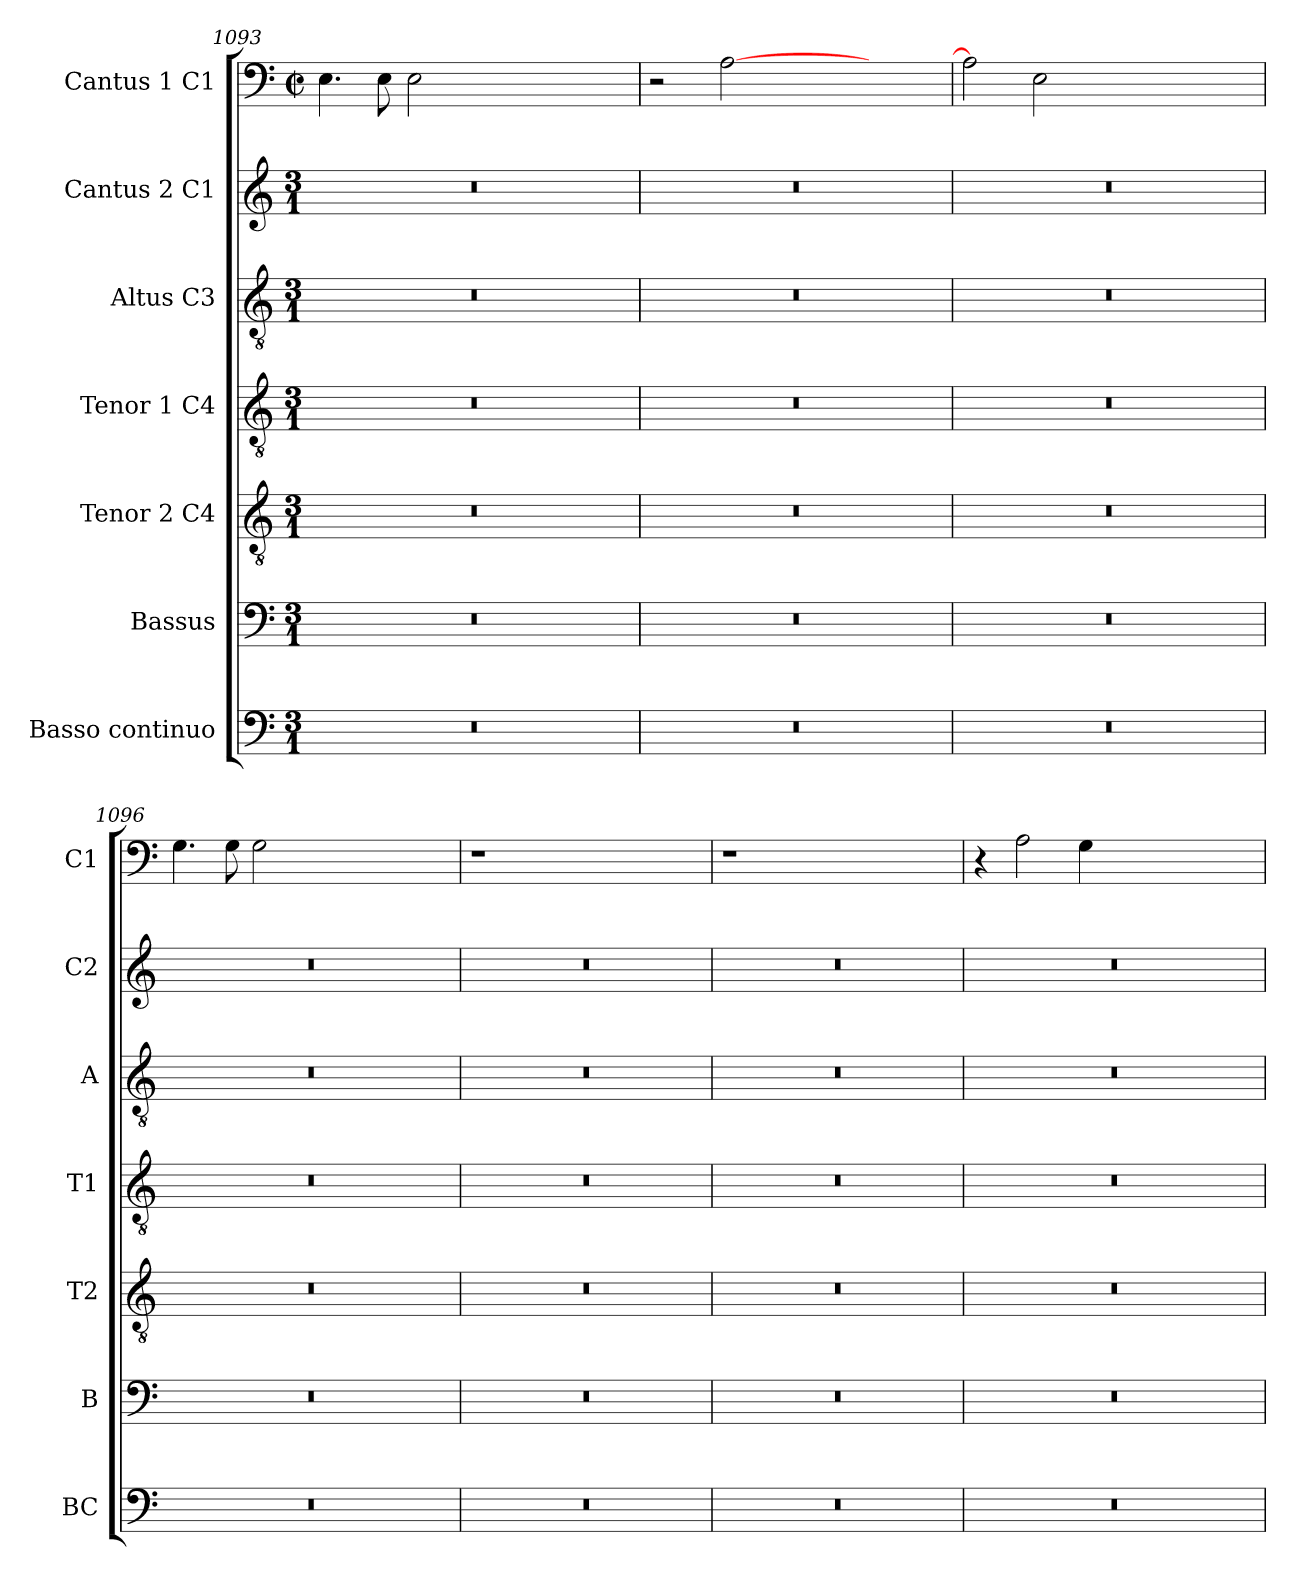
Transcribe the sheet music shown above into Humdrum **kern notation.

**kern	**kern	**kern	**kern	**kern	**kern	**kern
*part7	*part6	*part5	*part4	*part3	*part2	*part1
*staff7	*staff6	*staff5	*staff4	*staff3	*staff2	*staff1
*I"Basso continuo	*I"Bassus	*I"Tenor 2 C4	*I"Tenor 1 C4	*I"Altus C3	*I"Cantus 2 C1	*I"Cantus 1 C1
*I'BC	*I'B	*I'T2	*I'T1	*I'A	*I'C2	*I'C1
*clefF4	*clefF4	*clefGv2	*clefGv2	*clefGv2	*clefG2	*clefF4
*ITrd7c12	*	*	*	*	*	*
*k[]	*k[]	*k[]	*k[]	*k[]	*k[]	*k[]
*C:	*C:	*C:	*C:	*C:	*C:	*C:
*M3/1	*M3/1	*M3/1	*M3/1	*M3/1	*M3/1	*M2/2
*	*	*	*	*	*	*met(c|)
=1093	=1093	=1093	=1093	=1093	=1093	=1093
0.r	0.r	0.r	0.r	0.r	0.r	4.E\
.	.	.	.	.	.	8E\
.	.	.	.	.	.	2E\
.	.	.	.	.	.	0ryy
=1094	=1094	=1094	=1094	=1094	=1094	=1094
0.r	0.r	0.r	0.r	0.r	0.r	2r
.	.	.	.	.	.	[>2A\
.	.	.	.	.	.	0ryy
=1095	=1095	=1095	=1095	=1095	=1095	=1095
0.r	0.r	0.r	0.r	0.r	0.r	2A\]
.	.	.	.	.	.	2E\
.	.	.	.	.	.	0ryy
=1096	=1096	=1096	=1096	=1096	=1096	=1096
0.r	0.r	0.r	0.r	0.r	0.r	4.G\
.	.	.	.	.	.	8G\
.	.	.	.	.	.	2G\
.	.	.	.	.	.	0ryy
=1097	=1097	=1097	=1097	=1097	=1097	=1097
0.r	0.r	0.r	0.r	0.r	0.r	1r
.	.	.	.	.	.	0ryy
=1098	=1098	=1098	=1098	=1098	=1098	=1098
0.r	0.r	0.r	0.r	0.r	0.r	1r
.	.	.	.	.	.	0ryy
=1099	=1099	=1099	=1099	=1099	=1099	=1099
0.r	0.r	0.r	0.r	0.r	0.r	4r
.	.	.	.	.	.	2A\
.	.	.	.	.	.	4G\
.	.	.	.	.	.	0ryy
=	=	=	=	=	=	=
*-	*-	*-	*-	*-	*-	*-
